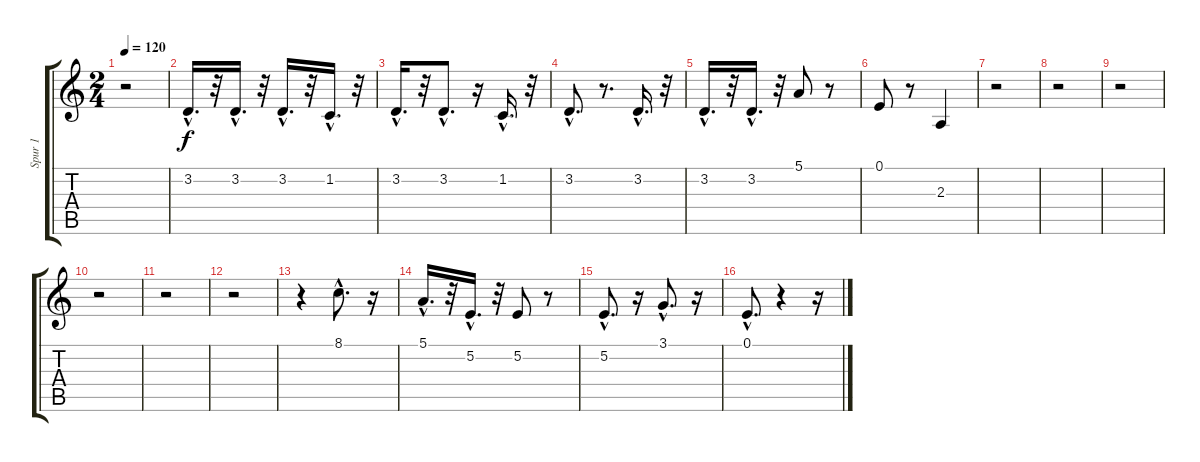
\track ("Spur 1" "Spur 1") {instrument flute}
\staff {score tabs}
\tuning (E4 B3 G3 D3 A2 E2) {hide}
\ts (2 4)
\tempo 120
\clef g2
\ks c
r.2{dy f} |
3.2{hac}.16{d} r.32 3.2{hac}.16{d} r.32 3.2{hac}.16{d} r.32 1.2{hac}.16{d} r.32 |
3.2{hac}.16{d} r.32 3.2{hac}.8{d} r.16 1.2{hac}.16{d} r.32 |
3.2{hac}.8{d} r.8{d} 3.2{hac}.16{d} r.32 |
3.2{hac}.16{d} r.32 3.2{hac}.16{d} r.32 5.1.8 r.8 |
0.1.8 r.8 2.3.4 |
r.2 |
r.2 |
r.2 |
r.2 |
r.2 |
r.2 |
r.4 8.1{hac}.8{d} r.16 |
5.1{hac}.16{d} r.32 5.2{hac}.16{d} r.32 5.2.8 r.8 |
5.2{hac}.8{d} r.16 3.1{hac}.8{d} r.16 |
0.1{hac}.8{d} r.4 r.16
